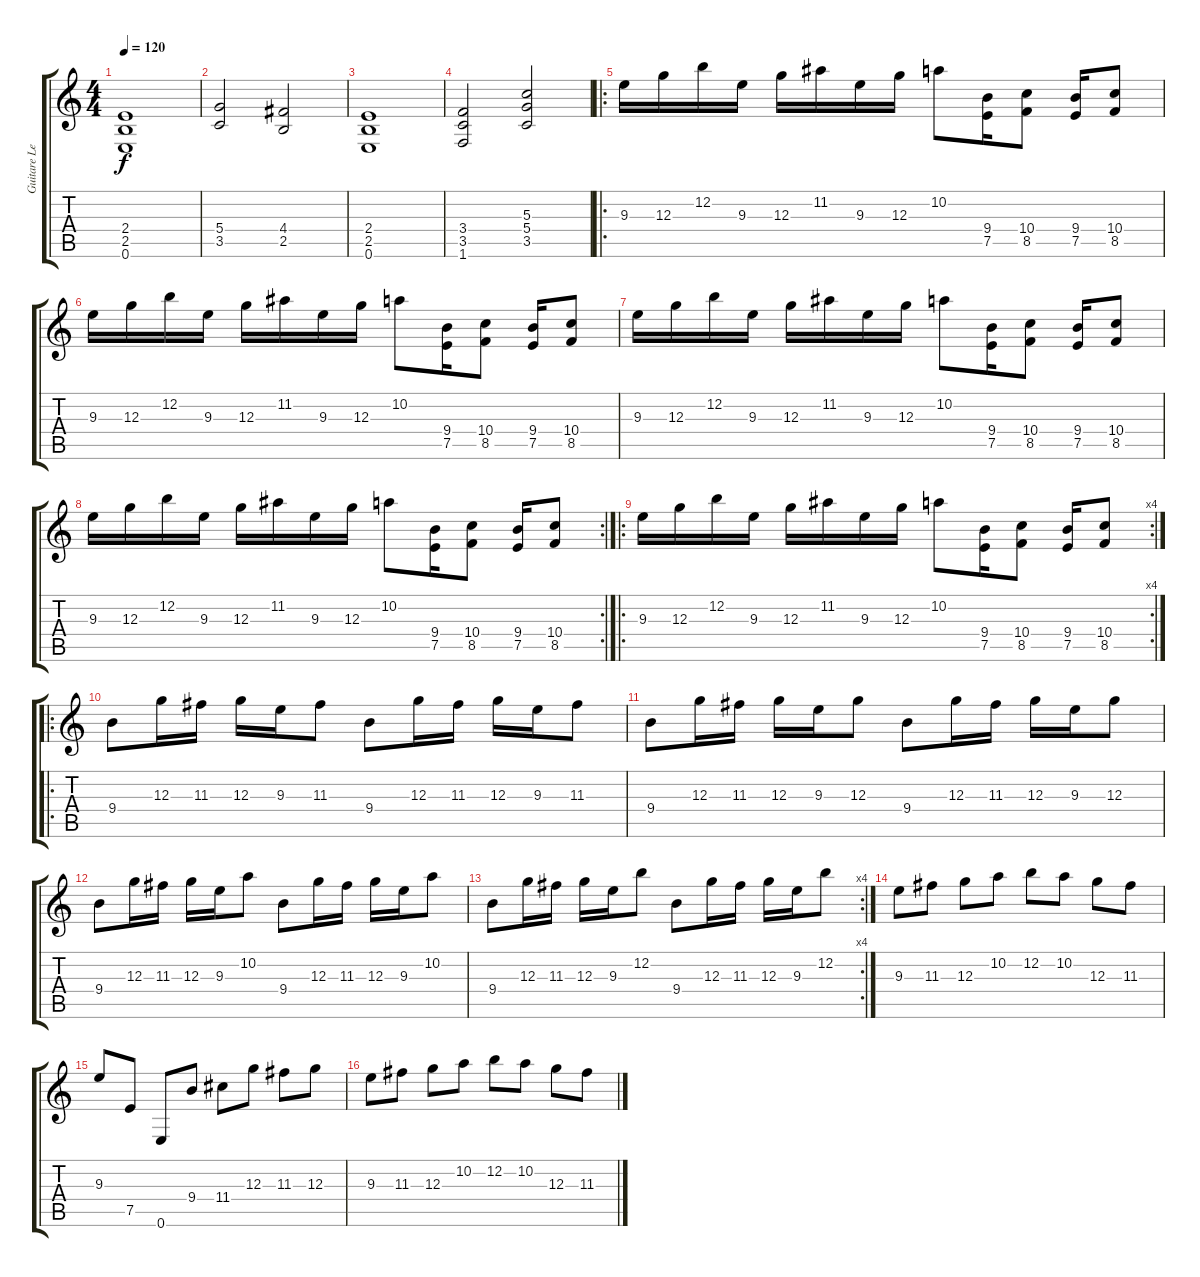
\track ("Guitare Lead" "Guitare Le") {instrument distortionguitar}
\staff {score tabs}
\tuning (E4 B3 G3 D3 A2 E2) {hide}
\ts (4 4)
\tempo 120
\clef g2
\ks c
(2.4 2.5 0.6).1{dy f} |
(5.4 3.5).2 (4.4 2.5).2 |
(2.4 2.5 0.6).1 |
(3.4 3.5 1.6).2 (5.3 5.4 3.5).2 |
\ro
9.3.16 12.3.16 12.2.16 9.3.16 12.3.16 11.2.16 9.3.16 12.3.16 10.2.8 (9.4 7.5).16 (10.4 8.5).8 (9.4 7.5).16 (10.4 8.5).8 |
9.3.16 12.3.16 12.2.16 9.3.16 12.3.16 11.2.16 9.3.16 12.3.16 10.2.8 (9.4 7.5).16 (10.4 8.5).8 (9.4 7.5).16 (10.4 8.5).8 |
9.3.16 12.3.16 12.2.16 9.3.16 12.3.16 11.2.16 9.3.16 12.3.16 10.2.8 (9.4 7.5).16 (10.4 8.5).8 (9.4 7.5).16 (10.4 8.5).8 |
\rc 2
9.3.16 12.3.16 12.2.16 9.3.16 12.3.16 11.2.16 9.3.16 12.3.16 10.2.8 (9.4 7.5).16 (10.4 8.5).8 (9.4 7.5).16 (10.4 8.5).8 |
\ro
\rc 4
9.3.16 12.3.16 12.2.16 9.3.16 12.3.16 11.2.16 9.3.16 12.3.16 10.2.8 (9.4 7.5).16 (10.4 8.5).8 (9.4 7.5).16 (10.4 8.5).8 |
\ro
9.4.8 12.3.16 11.3.16 12.3.16 9.3.16 11.3.8 9.4.8 12.3.16 11.3.16 12.3.16 9.3.16 11.3.8 |
9.4.8 12.3.16 11.3.16 12.3.16 9.3.16 12.3.8 9.4.8 12.3.16 11.3.16 12.3.16 9.3.16 12.3.8 |
9.4.8 12.3.16 11.3.16 12.3.16 9.3.16 10.2.8 9.4.8 12.3.16 11.3.16 12.3.16 9.3.16 10.2.8 |
\rc 4
9.4.8 12.3.16 11.3.16 12.3.16 9.3.16 12.2.8 9.4.8 12.3.16 11.3.16 12.3.16 9.3.16 12.2.8 |
9.3.8 11.3.8 12.3.8 10.2.8 12.2.8 10.2.8 12.3.8 11.3.8 |
9.3.8 7.5.8 0.6.8 9.4.8 11.4.8 12.3.8 11.3.8 12.3.8 |
9.3.8 11.3.8 12.3.8 10.2.8 12.2.8 10.2.8 12.3.8 11.3.8
